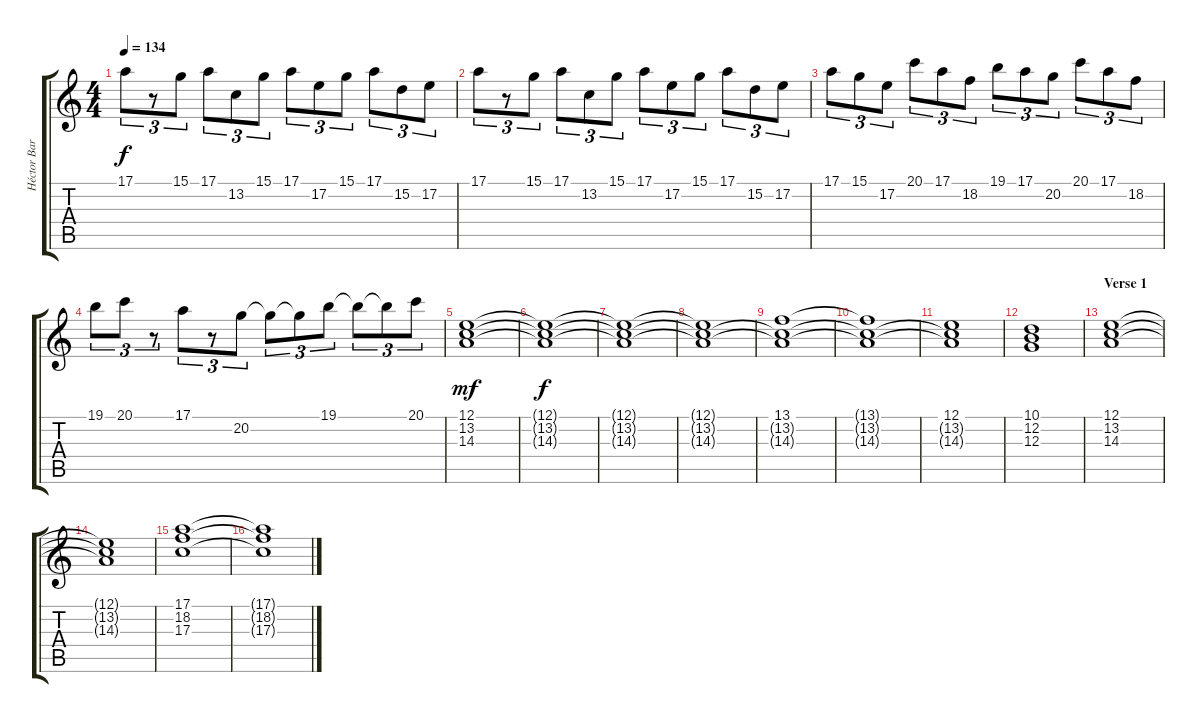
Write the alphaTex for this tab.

\track ("Héctor Barragan" "Héctor Bar") {instrument lead3calliope}
\staff {score tabs}
\tuning (E4 B3 G3 D3 A2 E2) {hide}
\ts (4 4)
\tempo 134
\clef g2
\ks c
17.1.8{tu (3 2) dy f} r.8{tu (3 2)} 15.1.8{tu (3 2)} 17.1.8{tu (3 2)} 13.2.8{tu (3 2)} 15.1.8{tu (3 2)} 17.1.8{tu (3 2)} 17.2.8{tu (3 2)} 15.1.8{tu (3 2)} 17.1.8{tu (3 2)} 15.2.8{tu (3 2)} 17.2.8{tu (3 2)} |
17.1.8{tu (3 2)} r.8{tu (3 2)} 15.1.8{tu (3 2)} 17.1.8{tu (3 2)} 13.2.8{tu (3 2)} 15.1.8{tu (3 2)} 17.1.8{tu (3 2)} 17.2.8{tu (3 2)} 15.1.8{tu (3 2)} 17.1.8{tu (3 2)} 15.2.8{tu (3 2)} 17.2.8{tu (3 2)} |
17.1.8{tu (3 2)} 15.1.8{tu (3 2)} 17.2.8{tu (3 2)} 20.1.8{tu (3 2)} 17.1.8{tu (3 2)} 18.2.8{tu (3 2)} 19.1.8{tu (3 2)} 17.1.8{tu (3 2)} 20.2.8{tu (3 2)} 20.1.8{tu (3 2)} 17.1.8{tu (3 2)} 18.2.8{tu (3 2)} |
19.1.8{tu (3 2)} 20.1.8{tu (3 2)} r.8{tu (3 2)} 17.1.8{tu (3 2)} r.8{tu (3 2)} 20.2.8{tu (3 2)} 20.2{t}.8{tu (3 2)} 20.2{t}.8{tu (3 2)} 19.1.8{tu (3 2)} 19.1{t}.8{tu (3 2)} 19.1{t}.8{tu (3 2)} 20.1.8{tu (3 2)} |
(12.1 13.2 14.3).1{dy mf volume 9 instrument synthstrings1} |
(12.1{t} 13.2{t} 14.3{t}).1{dy f} |
(12.1{t} 13.2{t} 14.3{t}).1 |
(12.1{t} 13.2{t} 14.3{t}).1 |
(13.1 13.2{t} 14.3{t}).1 |
(13.1{t} 13.2{t} 14.3{t}).1 |
(12.1 13.2{t} 14.3{t}).1 |
(10.1 12.2 12.3).1 |
\section ("" "Verse 1")
(12.1 13.2 14.3).1{volume 8} |
(12.1{t} 13.2{t} 14.3{t}).1 |
(17.1 18.2 17.3).1 |
(17.1{t} 18.2{t} 17.3{t}).1
